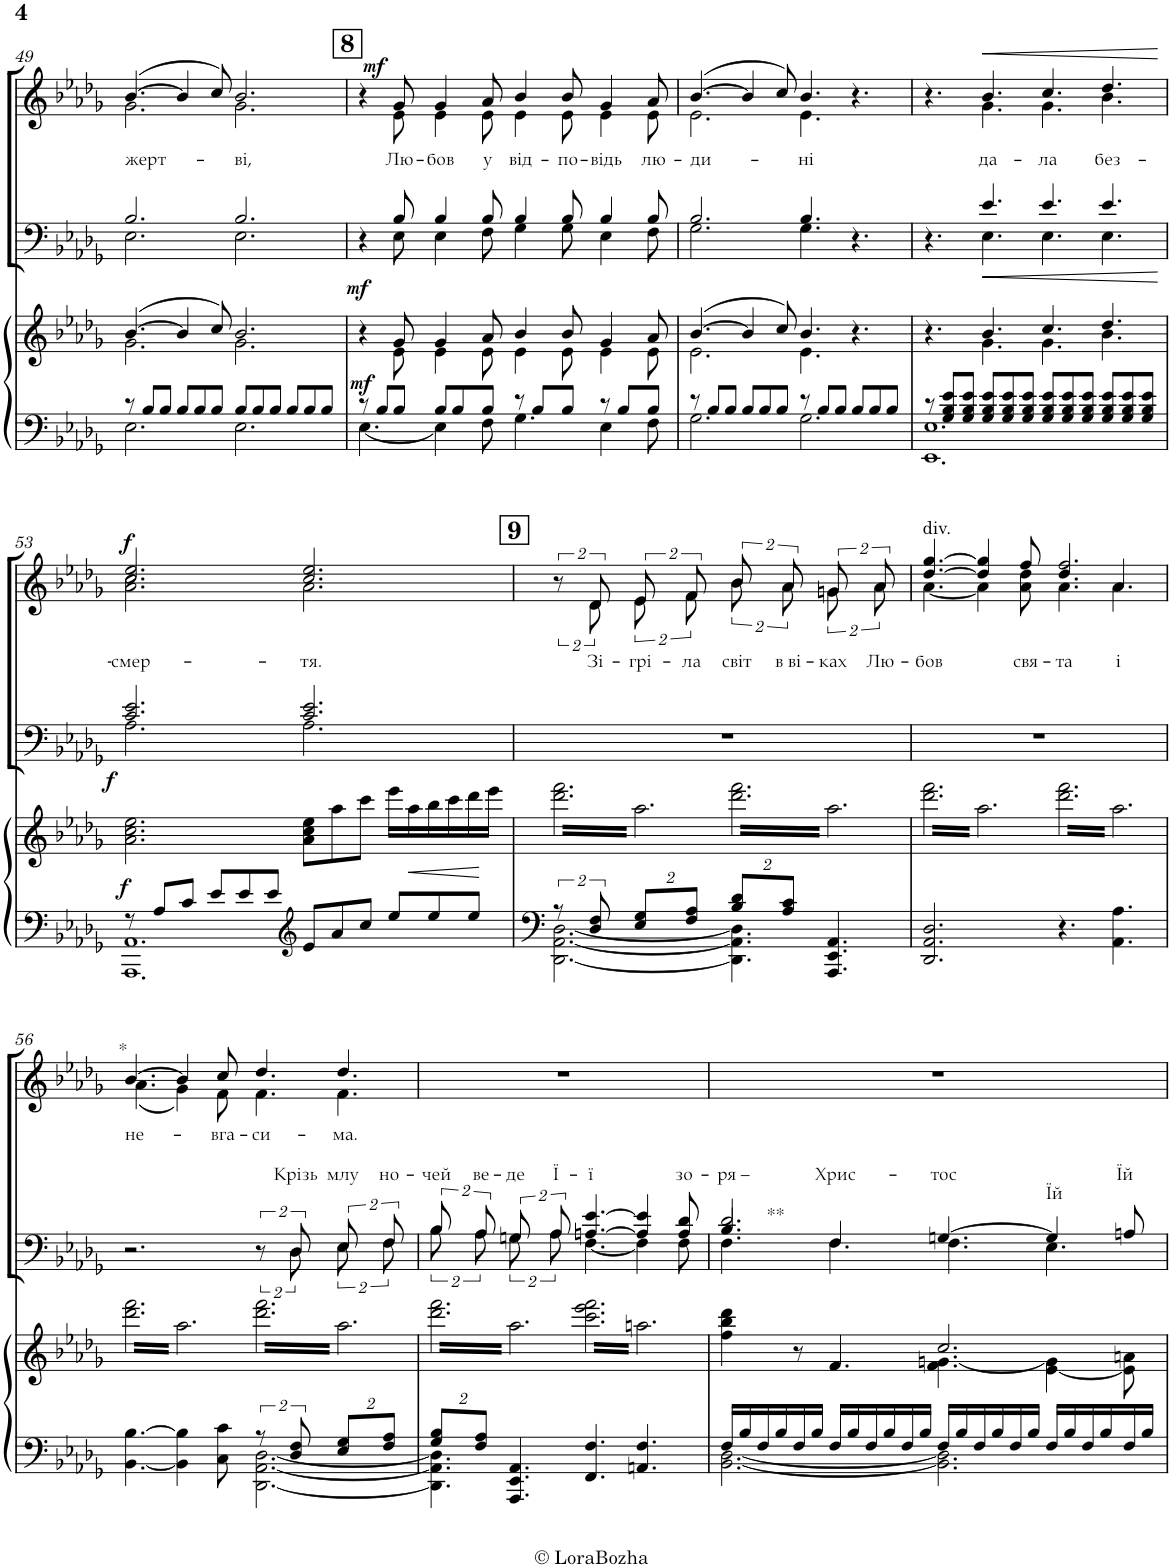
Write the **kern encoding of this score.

**kern	**kern	**dynam	**kern	**text	**dynam	**kern	**text	**dynam
*part3	*part3	*part3	*part2	*part2	*part2	*part1	*part1	*part1
*staff4	*staff3	*staff3/4	*staff2	*staff2	*staff2	*staff1	*staff1	*staff1
*I"Piano	*	*	*I"Voice	*	*	*I"Voice	*	*
*I'Pno	*	*	*I'V	*	*	*I'V	*	*
!!LO:PB:g=z
*clefF4	*clefG2	*	*clefF4	*	*	*clefG2	*	*
*k[b-e-a-d-g-]	*k[b-e-a-d-g-]	*	*k[b-e-a-d-g-]	*	*	*k[b-e-a-d-g-]	*	*
*M12/8	*M12/8	*	*M12/8	*	*	*M12/8	*	*
=49	=49	=49	=49	=49	=49	=49	=49	=49
*^	*^	*	*^	*	*	*	*	*
!	!	!	!	!	!	!	!	!	!	!LO:LY:b	!
*	*	*	*	*	*	*	*	*	*^	*	*
8r	2.E-\	([4.b-/	2.g-\	.	2.B-/	2.E-\	.	.	([4.b-/	2.g-\	жерт-	.
8B-/L	.	.	.	.	.	.	.	.	.	.	.	.
8B-/J	.	.	.	.	.	.	.	.	.	.	.	.
8B-/L	.	4b-/]	.	.	.	.	.	.	4b-/]	.	.	.
8B-/	.	.	.	.	.	.	.	.	.	.	.	.
8B-/J	.	8cc/)	.	.	.	.	.	.	8cc/)	.	.	.
!	!	!	!	!	!	!	!	!	!	!	!LO:LY:b	!
8B-/L	2.E-\	2.b-/	2.g-\	.	2.B-/	2.E-\	.	.	2.b-/	2.g-\	-ві,	.
8B-/	.	.	.	.	.	.	.	.	.	.	.	.
8B-/J	.	.	.	.	.	.	.	.	.	.	.	.
8B-/L	.	.	.	.	.	.	.	.	.	.	.	.
8B-/	.	.	.	.	.	.	.	.	.	.	.	.
8B-/J	.	.	.	.	.	.	.	.	.	.	.	.
!!LO:REH:place=s1:a:B:cj:fs=14:t=8	!!
=50	=50	=50	=50	=50	=50	=50	=50	=50	=50	=50	=50	=50
!	!	!	!	!LO:DY:a=2	!	!	!	!	!	!	!	!
!	!	!	!	!LO:DY:n=1:a	!	!	!	!	!	!	!	!
8r	[4.E-\	4r	4ryy	mf mf	4r	4ryy	.	.	4r	4ryy	.	.
8B-/L	.	.	.	.	.	.	.	.	.	.	.	.
!	!	!	!	!	!	!	!	!	!	!	!LO:LY:b	!LO:DY:a
8B-/J	.	8g-/	8e-\	.	8B-/	8E-\	.	.	8g-/	8e-\	Лю-	mf
!	!	!	!	!	!	!	!	!	!	!	!LO:LY:b	!
8B-/L	4E-\]	4g-/	4e-\	.	4B-/	4E-\	.	.	4g-/	4e-\	-бов	.
8B-/	.	.	.	.	.	.	.	.	.	.	.	.
!	!	!	!	!	!	!	!	!	!	!	!LO:LY:b	!
8B-/J	8F\	8a-/	8e-\	.	8B-/	8F\	.	.	8a-/	8e-\	у	.
!	!	!	!	!	!	!	!	!	!	!	!LO:LY:b	!
8r	4.G-\	4b-/	4e-\	.	4B-/	4G-\	.	.	4b-/	4e-\	від-	.
8B-/L	.	.	.	.	.	.	.	.	.	.	.	.
!	!	!	!	!	!	!	!	!	!	!	!LO:LY:b	!
8B-/J	.	8b-/	8e-\	.	8B-/	8G-\	.	.	8b-/	8e-\	-по-	.
!	!	!	!	!	!	!	!	!	!	!	!LO:LY:b	!
8r	4E-\	4g-/	4e-\	.	4B-/	4E-\	.	.	4g-/	4e-\	-відь	.
8B-/L	.	.	.	.	.	.	.	.	.	.	.	.
!	!	!	!	!	!	!	!	!	!	!	!LO:LY:b	!
8B-/J	8F\	8a-/	8e-\	.	8B-/	8F\	.	.	8a-/	8e-\	лю-	.
=51	=51	=51	=51	=51	=51	=51	=51	=51	=51	=51	=51	=51
!	!	!	!	!	!	!	!	!	!	!	!LO:LY:b	!
8r	2.G-\	(>[>4.b-/	2.e-\	.	2.B-/	2.G-\	.	.	(>[>4.b-/	2.e-\	-ди-	.
8B-/L	.	.	.	.	.	.	.	.	.	.	.	.
8B-/J	.	.	.	.	.	.	.	.	.	.	.	.
8B-/L	.	4b-/]	.	.	.	.	.	.	4b-/]	.	.	.
8B-/	.	.	.	.	.	.	.	.	.	.	.	.
8B-/J	.	8cc/)	.	.	.	.	.	.	8cc/)	.	.	.
!	!	!	!	!	!	!	!	!	!	!	!LO:LY:b	!
8r	2.G-\	4.b-/	4.e-\	.	4.B-/	4.G-\	.	.	4.b-/	4.e-\	-ні	.
8B-/L	.	.	.	.	.	.	.	.	.	.	.	.
8B-/J	.	.	.	.	.	.	.	.	.	.	.	.
8B-/L	.	4.r	4.ryy	.	4.r	4.ryy	.	.	4.r	4.ryy	.	.
8B-/	.	.	.	.	.	.	.	.	.	.	.	.
8B-/J	.	.	.	.	.	.	.	.	.	.	.	.
=52	=52	=52	=52	=52	=52	=52	=52	=52	=52	=52	=52	=52
8r	1.EE- 1.E-	4.r	4.ryy	.	4.r	4.ryy	.	.	4.r	4.ryy	.	.
8G-/ 8B-/ 8e-/L	.	.	.	.	.	.	.	.	.	.	.	.
8G-/ 8B-/ 8e-/J	.	.	.	.	.	.	.	.	.	.	.	.
!	!	!	!	!	!	!	!	!	!	!	!LO:LY:b	!
8G-/ 8B-/ 8e-/L	.	4.b-/	4.g-\	.	4.e-/	4.E-\	.	.	4.b-/	4.g-\	да-	.
8G-/ 8B-/ 8e-/	.	.	.	.	.	.	.	.	.	.	.	.
8G-/ 8B-/ 8e-/J	.	.	.	.	.	.	.	.	.	.	.	.
!	!	!	!	!	!	!	!	!	!	!	!LO:LY:b	!
8G-/ 8B-/ 8e-/L	.	4.cc/	4.g-\	.	4.e-/	4.E-\	.	.	4.cc/	4.g-\	-ла	.
8G-/ 8B-/ 8e-/	.	.	.	.	.	.	.	.	.	.	.	.
8G-/ 8B-/ 8e-/J	.	.	.	.	.	.	.	.	.	.	.	.
!	!	!	!	!	!	!	!	!	!	!	!LO:LY:b	!
8G-/ 8B-/ 8e-/L	.	4.dd-/	4.b-\	.	4.e-/	4.E-\	.	.	4.dd-/	4.b-\	без-	.
8G-/ 8B-/ 8e-/	.	.	.	.	.	.	.	.	.	.	.	.
8G-/ 8B-/ 8e-/J	.	.	.	.	.	.	.	.	.	.	.	.
*	*	*v	*v	*	*	*	*	*	*	*	*	*
!!LO:LB:g=z	!!
=53	=53	=53	=53	=53	=53	=53	=53	=53	=53	=53	=53
!	!	!	!LO:DY:b	!	!	!	!LO:DY:b	!	!	!LO:LY:b	!LO:DY:a
8r	1.AAA- 1.AA-	2.a-\ 2.cc\ 2.ee-\	f	2.c/ 2.e-/	2.A-\	.	f	2.cc/ 2.ee-/	2.a-\ 2.cc\	-смер-	f
8A-/L	.	.	.	.	.	.	.	.	.	.	.
8c/J	.	.	.	.	.	.	.	.	.	.	.
8e-/L	.	.	.	.	.	.	.	.	.	.	.
8e-/	.	.	.	.	.	.	.	.	.	.	.
8e-/J	.	.	.	.	.	.	.	.	.	.	.
*clefG2	*	*	*	*	*	*	*	*	*	*	*
!	!	!	!	!	!	!	!	!	!	!LO:LY:b	!
8e-/L	.	8a-\ 8cc\ 8ee-\L	.	2.c/ 2.e-/	2.A-\	.	.	2.cc/ 2.ee-/	2.a-\	-тя.	.
8a-/	.	8aa-\	.	.	.	.	.	.	.	.	.
8cc/J	.	8ccc\J	.	.	.	.	.	.	.	.	.
8ee-/L	.	16eee-\LL	.	.	.	.	.	.	.	.	.
.	.	16aa-\	.	.	.	.	.	.	.	.	.
8ee-/	.	16bb-\	.	.	.	.	.	.	.	.	.
.	.	16ccc\	.	.	.	.	.	.	.	.	.
8ee-/J	.	16ddd-\	.	.	.	.	.	.	.	.	.
.	.	16eee-\JJ	.	.	.	.	.	.	.	.	.
*	*	*	*	*v	*v	*	*	*	*	*	*
!!LO:REH:place=s1:a:B:cj:fs=14:t=9	!!
=54	=54	=54	=54	=54	=54	=54	=54	=54	=54	=54
16%3r	[2.DD-\ [2.AA-\ [2.D-\	6..ddd-\@@32@@ 6..fff\@@32@@	.	1.r	.	.	16%3r	16%3ryy	.	.
!	!	!	!	!	!	!	!	!	!LO:LY:b	!
16%3D-/ 16%3F/	.	.	.	.	.	.	16%3d-/	16%3d-\	Зі-	.
*Xbrackettup	*	*	*	*	*	*	*	*	*	*
!	!	!	!	!	!	!	!	!	!LO:LY:b	!
16%3E-/ 16%3G-/L	.	[8aa-@@16@@\	.	.	.	.	16%3e-/L	16%3e-\L	-грі-	.
.	.	4aa-@@16@@\]	.	.	.	.	.	.	.	.
!	!	!	!	!	!	!	!	!	!LO:LY:b	!
16%3F/ 16%3A-/J	.	.	.	.	.	.	16%3f/J	16%3f\J	-ла	.
!	!	!	!	!	!	!	!	!	!LO:LY:b	!
16%3B-/ 16%3d-/L	4.DD-\] 4.AA-\] 4.D-\]	6..ddd-\@@32@@ 6..fff\@@32@@	.	.	.	.	16%3b-/L	16%3b-\L	світ	.
!	!	!	!	!	!	!	!	!	!LO:LY:b	!
16%3A-/ 16%3c/J	.	.	.	.	.	.	16%3a-/J	16%3a-\J	в ві-	.
!	!	!	!	!	!	!	!	!	!LO:LY:b	!
4.AAA-/ 4.EE-/ 4.AA-/	4.ryy	[8aa-@@16@@\	.	.	.	.	16%3gn/L	16%3g\L	-ках	.
.	.	4aa-@@16@@\]	.	.	.	.	.	.	.	.
!	!	!	!	!	!	!	!	!	!LO:LY:b	!
.	.	.	.	.	.	.	16%3a-/J	16%3a-\J	Лю-	.
*v	*v	*	*	*	*	*	*	*	*	*
=55	=55	=55	=55	=55	=55	=55	=55	=55	=55
!	!	!	!	!	!	!LO:TX:a:t=div.	!	!	!
!	!	!	!	!	!	!	!	!LO:LY:b	!
*	*	*	*	*	*	*	*^	*	*
2.DD-/ 2.AA-/ 2.D-/	6..ddd-\@@32@@ 6..fff\@@32@@	.	1.r	.	.	[4.dd-/ [>4.gg-/	[4.a-\	2.ryy	-бов	.
.	[8aa-@@16@@\	.	.	.	.	4dd-/] 4gg-/]	4a-\]	.	.	.
.	4aa-@@16@@\]	.	.	.	.	.	.	.	.	.
!	!	!	!	!	!	!	!	!	!LO:LY:b	!
.	.	.	.	.	.	8ff/	8a-\ 8dd-\	.	свя-	.
!	!	!	!	!	!	!	!	!	!LO:LY:b	!
4.r	6..ddd-\@@32@@ 6..fff\@@32@@	.	.	.	.	2.ff/	4.dd-/	4.a-\	-та	.
!	!	!	!	!	!	!	!	!	!LO:LY:b	!
4.AA-\ 4.A-\	[8aa-@@16@@\	.	.	.	.	.	4.a-/	4.a-\	і	.
.	4aa-@@16@@\]	.	.	.	.	.	.	.	.	.
!!LO:LB:g=z	!!	!!
=56	=56	=56	=56	=56	=56	=56	=56	=56	=56	=56
*^	*	*	*^	*	*	*	*	*	*	*
!	!	!	!	!	!	!	!	!LO:TX:a:t=*	!	!	!	!
!	!	!	!	!	!	!	!	!	!	!	!LO:LY:b	!
[4.BB-\ [4.B-\	2.ryy	6..ddd-\@@32@@ 6..fff\@@32@@	.	2.r	2.ryy	.	.	1.ryy	[4.b-/	(4.a-\	не-	.
4BB-\] 4B-\]	.	[8aa-@@16@@\	.	.	.	.	.	.	4b-/]	4g-\)	.	.
.	.	4aa-@@16@@\]	.	.	.	.	.	.	.	.	.	.
!	!	!	!	!	!	!	!	!	!	!	!LO:LY:b	!
8C\ 8c\	.	.	.	.	.	.	.	.	8cc/	8f\	-вга-	.
*brackettup	*	*	*	*	*	*	*	*	*	*	*	*
!	!	!	!	!	!	!	!	!	!	!	!LO:LY:b	!
16%3r	[2.DD-\ [2.AA-\ [2.D-\	6..ddd-\@@32@@ 6..fff\@@32@@	.	16%3r	16%3ryy	.	.	.	4.dd-/	4.f\	-си-	.
!	!	!	!	!	!	!LO:LY:a	!	!	!	!	!	!
16%3D-/ 16%3F/	.	.	.	16%3D-/	16%3D-\	Крізь	.	.	.	.	.	.
*Xbrackettup	*	*	*	*	*	*	*	*	*	*	*	*
!	!	!	!	!	!	!LO:LY:a	!	!	!	!	!LO:LY:b	!
16%3E-/ 16%3G-/L	.	[8aa-@@16@@\	.	16%3E-/L	16%3E-\L	млу	.	.	4.dd-/	4.f\	-ма.	.
.	.	4aa-@@16@@\]	.	.	.	.	.	.	.	.	.	.
!	!	!	!	!	!	!LO:LY:a	!	!	!	!	!	!
16%3F/ 16%3A-/J	.	.	.	16%3F/J	16%3F\J	но-	.	.	.	.	.	.
*	*	*	*	*	*	*	*	*v	*v	*v	*	*
=57	=57	=57	=57	=57	=57	=57	=57	=57	=57	=57
!	!	!	!	!	!	!LO:LY:a	!	!	!	!
16%3G-/ 16%3B-/L	4.DD-\] 4.AA-\] 4.D-\]	6..ddd-\@@32@@ 6..fff\@@32@@	.	16%3B-/L	16%3B-\L	-чей	.	1.r	.	.
!	!	!	!	!	!	!LO:LY:a	!	!	!	!
16%3F/ 16%3A-/J	.	.	.	16%3A-/J	16%3A-\J	ве-	.	.	.	.
!	!	!	!	!	!	!LO:LY:a	!	!	!	!
4.AAA-/ 4.EE-/ 4.AA-/	1ryy	[8aa-@@16@@\	.	16%3Gn/L	16%3G\L	-де	.	.	.	.
.	.	4aa-@@16@@\]	.	.	.	.	.	.	.	.
!	!	!	!	!	!	!LO:LY:a	!	!	!	!
.	.	.	.	16%3A-/J	16%3A-\J	Ї-	.	.	.	.
!	!	!	!	!	!	!LO:LY:a	!	!	!	!
4.FF/ 4.F/	.	6..ccc\@@32@@ 6..eee-\@@32@@ 6..fff\@@32@@	.	[4.An/ [4.e-/	[4.F\	-ї	.	.	.	.
4.AAn/ 4.F/	.	[8aan@@16@@\	.	4A/] 4e-/]	4F\]	.	.	.	.	.
.	.	4aa@@16@@\]	.	.	.	.	.	.	.	.
!	!	!	!	!	!	!LO:LY:a	!	!	!	!
.	8ryy	.	.	8A/ 8d-/	8F\	зо-	.	.	.	.
=58	=58	=58	=58	=58	=58	=58	=58	=58	=58	=58
*	*	*^	*	*	*	*	*	*	*	*
!	!	!	!	!	!LO:TX:a:t=**	!	!	!	!	!	!
!	!	!	!	!	!	!	!LO:LY:a	!	!	!	!
*	*	*	*	*	*	*^	*	*	*	*	*
16F/LL	[2.BB-\ [2.D-\	4ff\ 4bb-\ 4ddd-\	2.ryy	.	2.d-/	4.B-/	4.F\	-ря –	.	1.r	.	.
16B-/	.	.	.	.	.	.	.	.	.	.	.	.
16F/	.	.	.	.	.	.	.	.	.	.	.	.
16B-/	.	.	.	.	.	.	.	.	.	.	.	.
16F/	.	8r	.	.	.	.	.	.	.	.	.	.
16B-/JJ	.	.	.	.	.	.	.	.	.	.	.	.
!	!	!	!	!	!	!	!	!LO:LY:a	!	!	!	!
16F/LL	.	4.f/	.	.	.	4.F/	4.F\	Хрис-	.	.	.	.
16B-/	.	.	.	.	.	.	.	.	.	.	.	.
16F/	.	.	.	.	.	.	.	.	.	.	.	.
16B-/	.	.	.	.	.	.	.	.	.	.	.	.
16F/	.	.	.	.	.	.	.	.	.	.	.	.
16B-/JJ	.	.	.	.	.	.	.	.	.	.	.	.
!	!	!	!	!	!	!	!	!LO:LY:a	!	!	!	!
16F/LL	2.BB-\] 2.D-\]	2.cc/	4.f\ [4.gn\	.	2.ryy	[4.Gn/	4.F\	-тос	.	.	.	.
16B-/	.	.	.	.	.	.	.	.	.	.	.	.
16F/	.	.	.	.	.	.	.	.	.	.	.	.
16B-/	.	.	.	.	.	.	.	.	.	.	.	.
16F/	.	.	.	.	.	.	.	.	.	.	.	.
16B-/JJ	.	.	.	.	.	.	.	.	.	.	.	.
!	!	!	!	!	!	!	!	!LO:LY:a	!	!	!	!
16F/LL	.	.	[<4e-\ 4g\]	.	.	4G/]	4.E-\	Їй	.	.	.	.
16B-/	.	.	.	.	.	.	.	.	.	.	.	.
16F/	.	.	.	.	.	.	.	.	.	.	.	.
16B-/	.	.	.	.	.	.	.	.	.	.	.	.
!	!	!	!	!	!	!	!	!LO:LY:a	!	!	!	!
16F/	.	.	8e-\] 8an\	.	.	8An/	.	Їй	.	.	.	.
16B-/JJ	.	.	.	.	.	.	.	.	.	.	.	.
*v	*v	*	*	*	*v	*v	*v	*	*	*	*	*
*	*v	*v	*	*	*	*	*	*	*
=	=	=	=	=	=	=	=	=
*-	*-	*-	*-	*-	*-	*-	*-	*-
